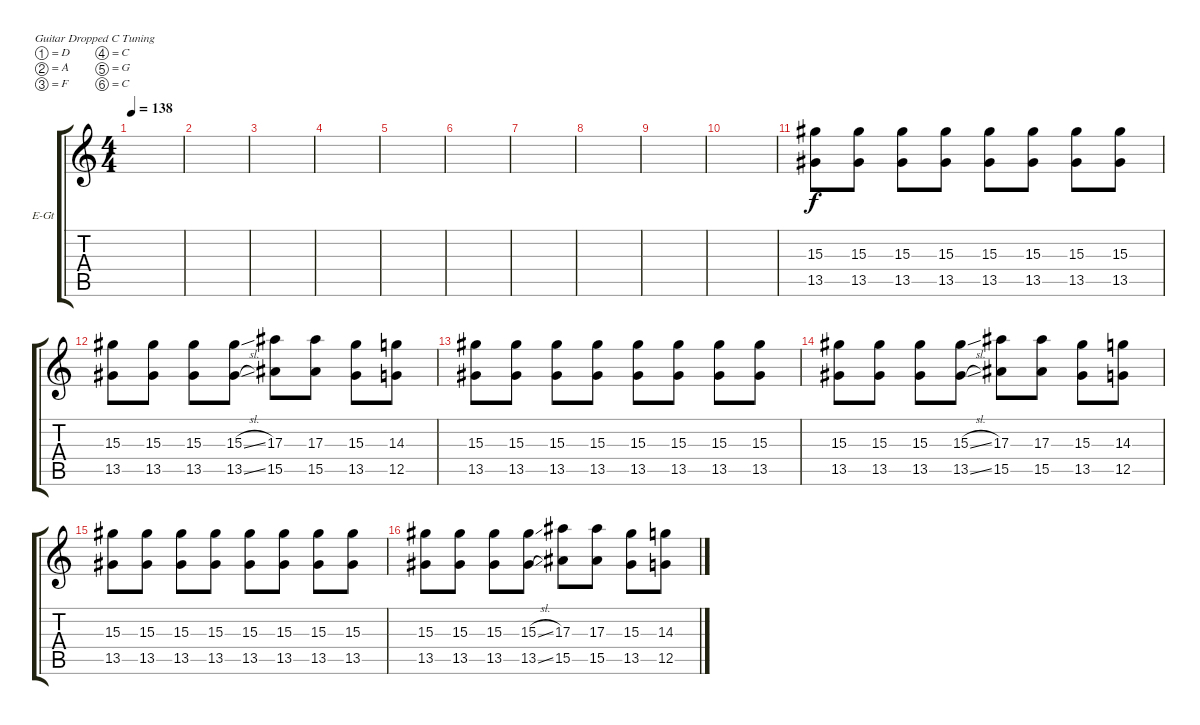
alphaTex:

\defaultSystemsLayout 4
\bracketExtendMode groupsimilarinstruments
\firstSystemTrackNameOrientation horizontal
\otherSystemsTrackNameOrientation horizontal
\track ("Guitar 1" "E-Gt") {instrument electricguitarclean}
\staff {score tabs}
\tuning (D4 A3 F3 C3 G2 C2)
\ts (4 4)
\tempo 138
\clef g2
\ks c
|
|
|
|
|
|
|
|
|
|
(13.5 15.3).8 (15.3 13.5).8 (15.3 13.5).8 (15.3 13.5).8 (15.3 13.5).8 (15.3 13.5).8 (15.3 13.5).8 (15.3 13.5).8 |
(15.3 13.5).8 (15.3 13.5).8 (15.3 13.5).8 (15.3{sl} 13.5{sl}).8 (17.3 15.5).8 (17.3 15.5).8 (15.3 13.5).8 (14.3 12.5).8 |
(13.5 15.3).8 (15.3 13.5).8 (15.3 13.5).8 (15.3 13.5).8 (15.3 13.5).8 (15.3 13.5).8 (15.3 13.5).8 (15.3 13.5).8 |
(15.3 13.5).8 (15.3 13.5).8 (15.3 13.5).8 (15.3{sl} 13.5{sl}).8 (17.3 15.5).8 (17.3 15.5).8 (15.3 13.5).8 (14.3 12.5).8 |
(13.5 15.3).8 (15.3 13.5).8 (15.3 13.5).8 (15.3 13.5).8 (15.3 13.5).8 (15.3 13.5).8 (15.3 13.5).8 (15.3 13.5).8 |
(15.3 13.5).8 (15.3 13.5).8 (15.3 13.5).8 (15.3{sl} 13.5{sl}).8 (17.3 15.5).8 (17.3 15.5).8 (15.3 13.5).8 (14.3 12.5).8
